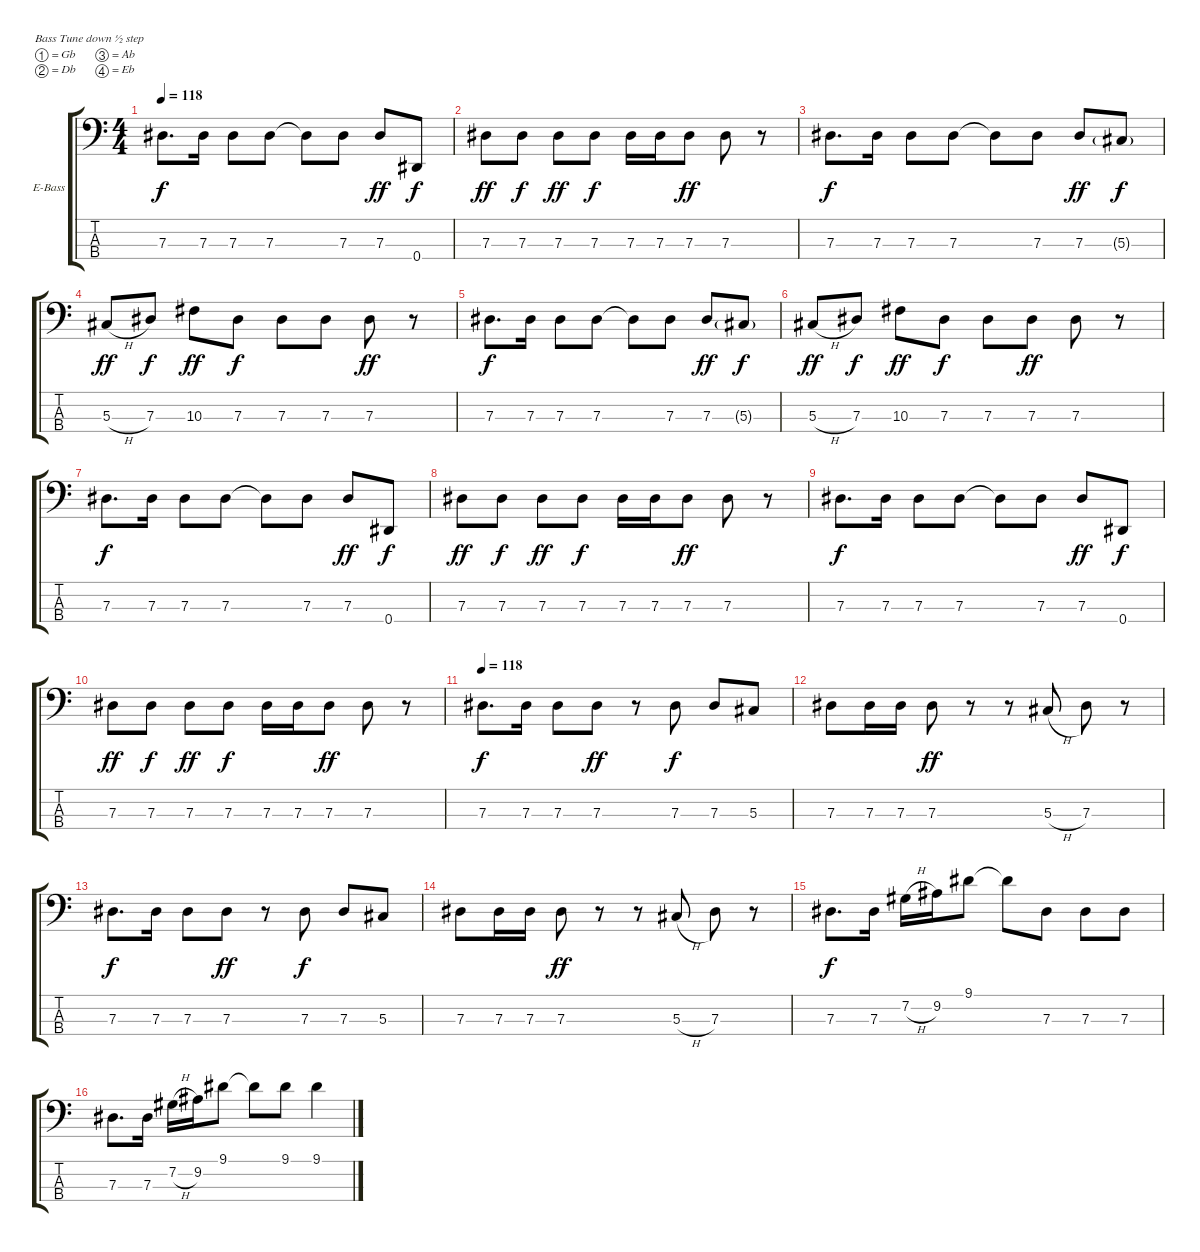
\bracketExtendMode groupsimilarinstruments
\firstSystemTrackNameOrientation horizontal
\otherSystemsTrackNameOrientation horizontal
\track ("Bass" "E-Bass") {instrument electricbassfinger}
\staff {score tabs}
\tuning (Gb2 Db2 Ab1 Eb1)
\ts (4 4)
\tempo 118
\clef f4
\ks c
7.3.8{d dy f} 7.3.16 7.3.8 7.3.8 7.3{t}.8 7.3.8 7.3.8{dy ff} 0.4.8{dy f} |
7.3.8{dy ff} 7.3.8{dy f} 7.3.8{dy ff} 7.3.8{dy f} 7.3.16 7.3.16 7.3.8{dy ff} 7.3.8 r.8 |
7.3.8{d dy f} 7.3.16 7.3.8 7.3.8 7.3{t}.8 7.3.8 7.3.8{dy ff} 5.3{g}.8{dy f} |
5.3{h}.8{dy ff} 7.3.8{dy f} 10.3.8{dy ff} 7.3.8{dy f} 7.3.8 7.3.8 7.3.8{dy ff} r.8 |
7.3.8{d dy f} 7.3.16 7.3.8 7.3.8 7.3{t}.8 7.3.8 7.3.8{dy ff} 5.3{g}.8{dy f} |
5.3{h}.8{dy ff} 7.3.8{dy f} 10.3.8{dy ff} 7.3.8{dy f} 7.3.8 7.3.8{dy ff} 7.3.8 r.8 |
7.3.8{d dy f} 7.3.16 7.3.8 7.3.8 7.3{t}.8 7.3.8 7.3.8{dy ff} 0.4.8{dy f} |
7.3.8{dy ff} 7.3.8{dy f} 7.3.8{dy ff} 7.3.8{dy f} 7.3.16 7.3.16 7.3.8{dy ff} 7.3.8 r.8 |
7.3.8{d dy f} 7.3.16 7.3.8 7.3.8 7.3{t}.8 7.3.8 7.3.8{dy ff} 0.4.8{dy f} |
7.3.8{dy ff} 7.3.8{dy f} 7.3.8{dy ff} 7.3.8{dy f} 7.3.16 7.3.16 7.3.8{dy ff} 7.3.8 r.8 |
\tempo 118
7.3.8{d dy f} 7.3.16 7.3.8 7.3.8{dy ff} r.8 7.3.8{dy f} 7.3.8 5.3.8 |
7.3.8 7.3.16 7.3.16 7.3.8{dy ff} r.8 r.8 5.3{h}.8 7.3.8 r.8 |
7.3.8{d dy f} 7.3.16 7.3.8 7.3.8{dy ff} r.8 7.3.8{dy f} 7.3.8 5.3.8 |
7.3.8 7.3.16 7.3.16 7.3.8{dy ff} r.8 r.8 5.3{h}.8 7.3.8 r.8 |
7.3.8{d dy f} 7.3.16 7.2{h}.16 9.2.16 9.1.8 9.1{t}.8 7.3.8 7.3.8 7.3.8 |
7.3.8{d} 7.3.16 7.2{h}.16 9.2.16 9.1.8 9.1{t}.8 9.1.8 9.1.4
